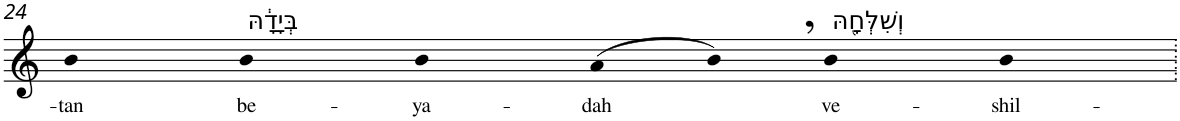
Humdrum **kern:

**kern	**text
*part1	*part1
*staff1	*staff1
*I"Piano	*
*I'Pno	*
!!LO:PB:g=z
*clefG2	*
*k[]	*
=24	=24
!	!LO:LY:b
4b	-tan
!LO:TX:a:t=בְּיָדָ֔הּ	!
!	!LO:LY:b
4b	be-
!	!LO:LY:b
4b	-ya-
!	!LO:LY:b
(8a	-dah
8b,)	.
!LO:TX:a:t=וְשִׁלְּחָ֖הּ	!
!	!LO:LY:b
4b	ve-
!	!LO:LY:b
4b	-shil-
=.	=.
*-	*-
